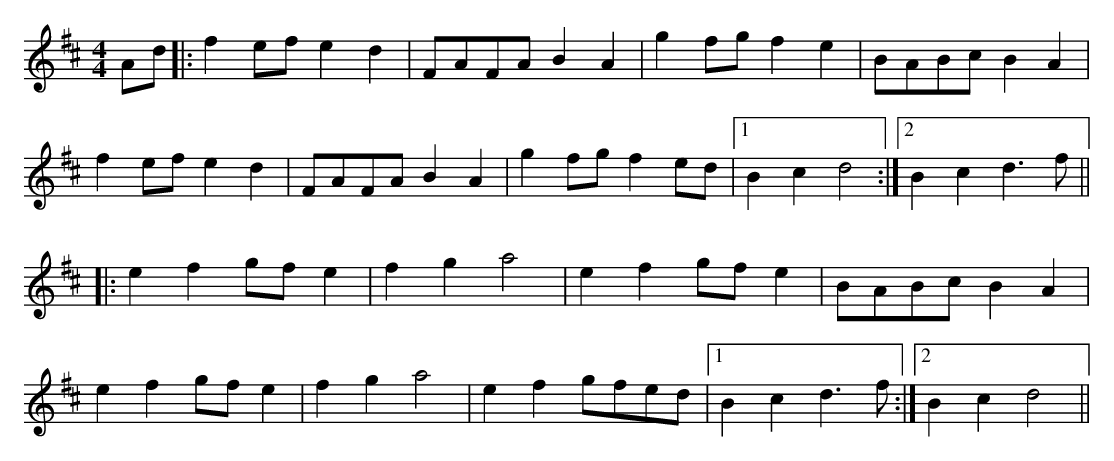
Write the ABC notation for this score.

X:1
M:4/4
K:D
Ad|:f2ef e2d2|FAFA B2A2|g2fg f2e2|BABc B2A2|
f2ef e2d2|FAFA B2A2|g2fg f2ed|1 B2 c2 d4:|2 B2 c2 d3f||
|:e2f2 gfe2|f2g2a4|e2f2 gfe2|BABc B2A2|
e2f2 gfe2|f2g2a4|e2f2 gfed|1 B2c2d3f:|2 B2c2 d4||
